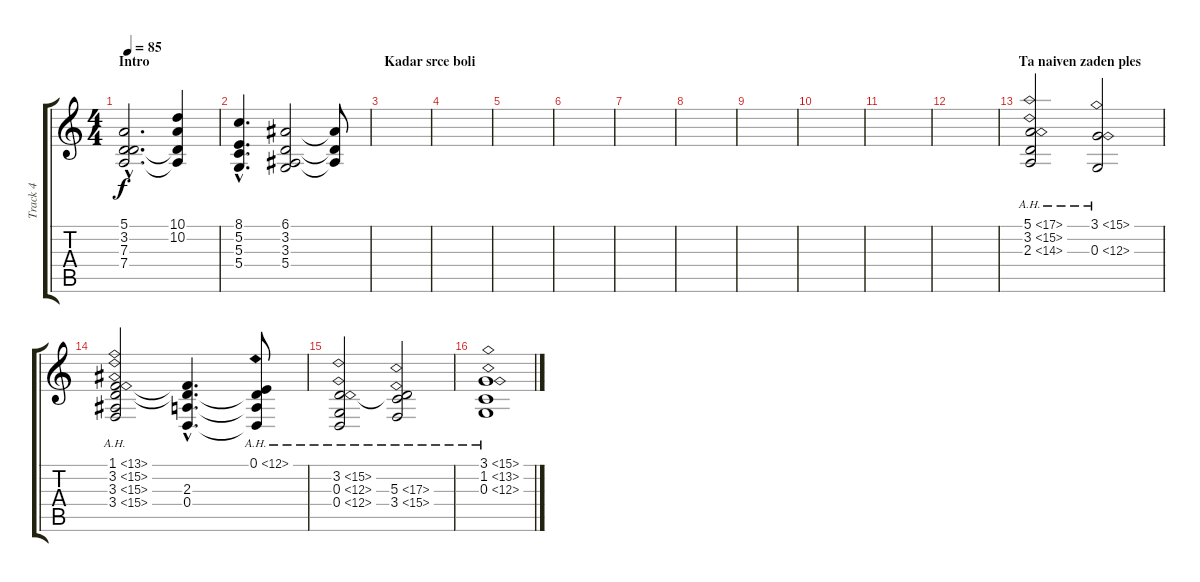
\track ("Track 4" "Track 4") {instrument stringensemble1}
\staff {score tabs}
\tuning (E4 B3 G3 D3 A2 E2) {hide}
\ts (4 4)
\section ("" "Intro")
\tempo 85
\clef g2
\ks c
(5.1{hac} 3.2{hac} 7.3{hac} 7.4{hac}).2{d dy f volume 10 instrument lead2sawtooth} (10.1 10.2 7.3{t} 7.4{t}).4 |
(8.1{hac} 5.2{hac} 5.3{hac} 5.4{hac}).4{d} (6.1 3.2 3.3 5.4).2 (6.1{t} 3.2{t} 3.3{t}).8 |
\section ("" "Kadar srce boli")
|
|
|
|
|
|
|
|
|
|
\section ("" "Ta naiven zaden ples")
(5.1{ah 12} 3.2{ah 12} 2.3{ah 12}).2{volume 10 instrument stringensemble1} (3.1{ah 12} 0.3{ah 12}).2 |
(1.1{ah 12} 3.2{ah 12} 3.3{ah 12} 3.4{ah 12}).2 (1.1{hac t} 3.2{hac t} 2.3{hac} 0.4{hac}).4{d} (0.1{ah 12} 3.2{t} 2.3{t} 0.4{t}).8 |
(3.2{ah 12} 0.3{ah 12} 0.4{ah 12}).2 (3.2{t} 5.3{ah 12} 3.4{ah 12}).2 |
(3.1{ah 12} 1.2{ah 12} 0.3{ah 12}).1
